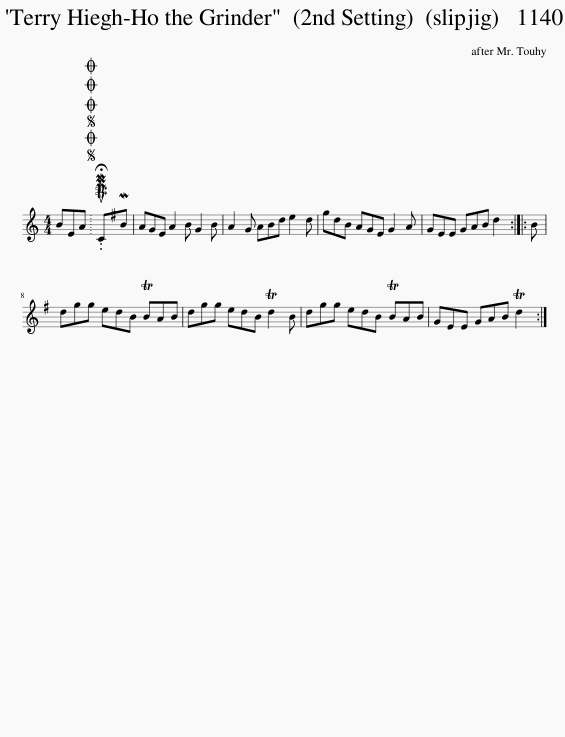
X:1
L:1/8
M:4/4
I:linebreak $
K:C
V:1 treble
V:1
 BEA |SOSOOO .!fermata!PMTuCMB | AGE A2 B G2 B | A2 G ABd e2 d | gdB AGE G2 A | %5
 GEE GAB d2 :: B |$ dgg edB TBAB | dgg edB Td2 B | dgg edB TBAB | %10
 GEE GAB Td2 :| %11
